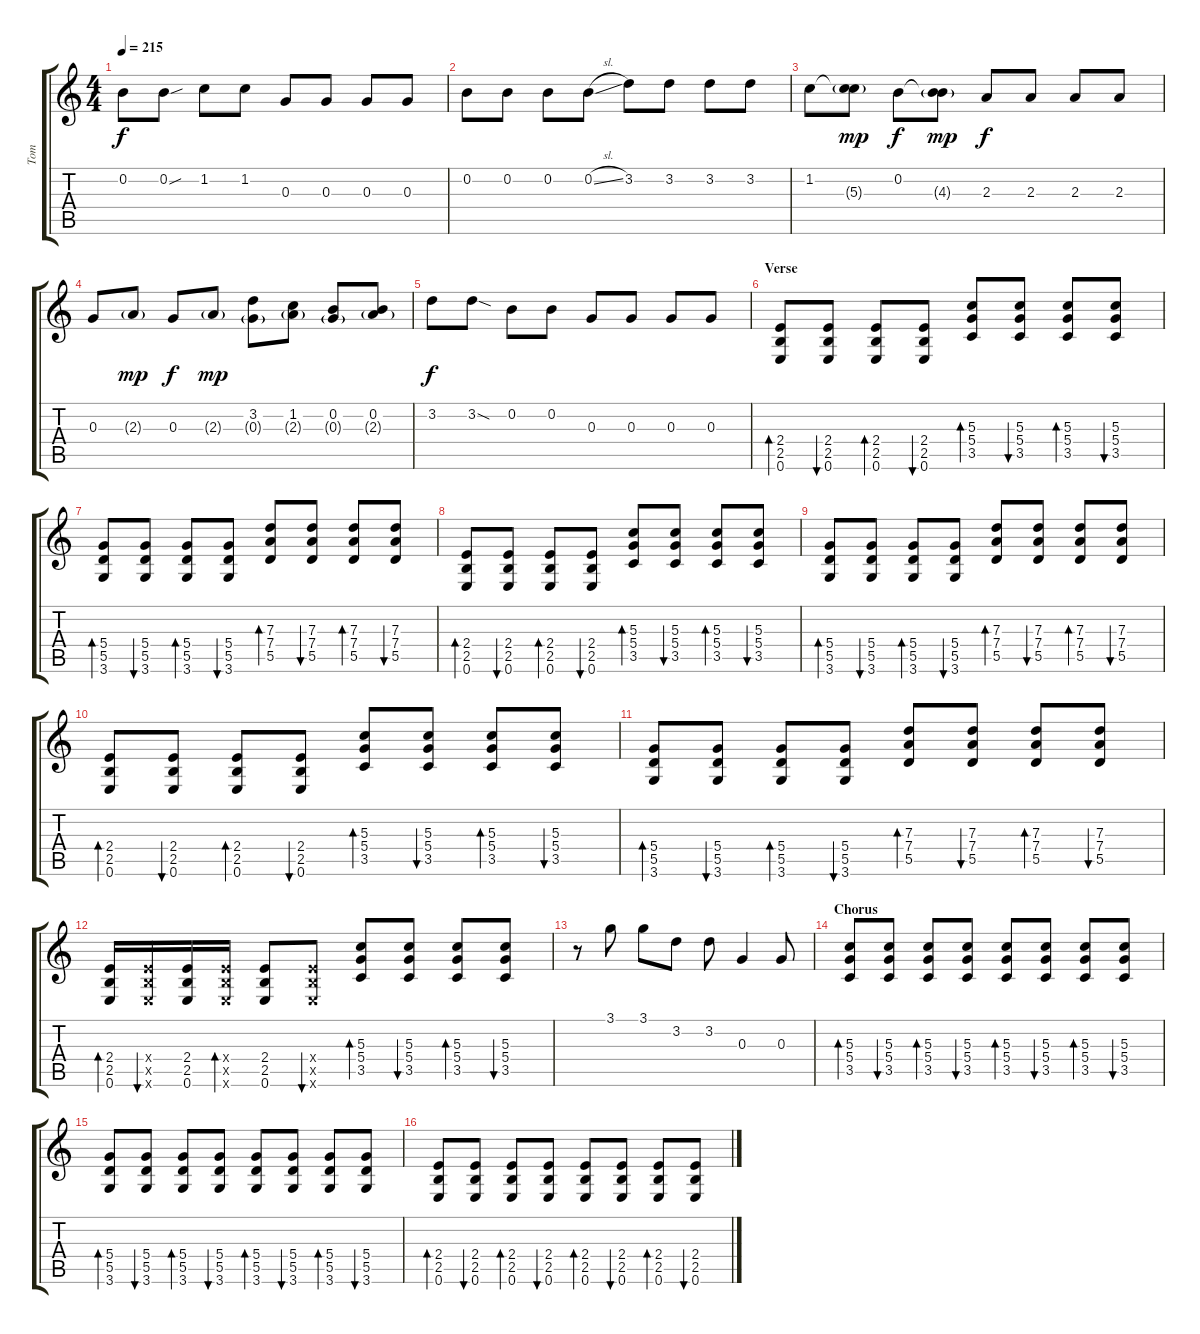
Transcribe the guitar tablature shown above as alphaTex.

\track ("Tom" "Tom") {instrument overdrivenguitar}
\staff {score tabs}
\tuning (E4 B3 G3 D3 A2 E2) {hide}
\ts (4 4)
\tempo 215
\clef g2
\ks c
0.2.8{dy f} 0.2{sou}.8 1.2.8 1.2.8 0.3.8 0.3.8 0.3.8 0.3.8 |
0.2.8 0.2.8 0.2.8 0.2{sl}.8 3.2.8 3.2.8 3.2.8 3.2.8 |
1.2.8 (1.2{t} 5.3{g}).8{dy mp} 0.2.8{dy f} (0.2{t} 4.3{g}).8{dy mp} 2.3.8{dy f} 2.3.8 2.3.8 2.3.8 |
0.3.8 2.3{g}.8{dy mp} 0.3.8{dy f} 2.3{g}.8{dy mp} (3.2 0.3{g}).8 (1.2 2.3{g}).8 (0.2 0.3{g}).8 (0.2 2.3{g}).8 |
3.2.8{dy f} 3.2{sod}.8 0.2.8 0.2.8 0.3.8 0.3.8 0.3.8 0.3.8 |
\section ("" "Verse")
(2.4 2.5 0.6).8{bd 60} (2.4 2.5 0.6).8{bu 60} (2.4 2.5 0.6).8{bd 60} (2.4 2.5 0.6).8{bu 60} (5.3 5.4 3.5).8{bd 60} (5.3 5.4 3.5).8{bu 60} (5.3 5.4 3.5).8{bd 60} (5.3 5.4 3.5).8{bu 60} |
(5.4 5.5 3.6).8{bd 60} (5.4 5.5 3.6).8{bu 60} (5.4 5.5 3.6).8{bd 60} (5.4 5.5 3.6).8{bu 60} (7.3 7.4 5.5).8{bd 60} (7.3 7.4 5.5).8{bu 60} (7.3 7.4 5.5).8{bd 60} (7.3 7.4 5.5).8{bu 60} |
(2.4 2.5 0.6).8{bd 60} (2.4 2.5 0.6).8{bu 60} (2.4 2.5 0.6).8{bd 60} (2.4 2.5 0.6).8{bu 60} (5.3 5.4 3.5).8{bd 60} (5.3 5.4 3.5).8{bu 60} (5.3 5.4 3.5).8{bd 60} (5.3 5.4 3.5).8{bu 60} |
(5.4 5.5 3.6).8{bd 60} (5.4 5.5 3.6).8{bu 60} (5.4 5.5 3.6).8{bd 60} (5.4 5.5 3.6).8{bu 60} (7.3 7.4 5.5).8{bd 60} (7.3 7.4 5.5).8{bu 60} (7.3 7.4 5.5).8{bd 60} (7.3 7.4 5.5).8{bu 60} |
(2.4 2.5 0.6).8{bd 60} (2.4 2.5 0.6).8{bu 60} (2.4 2.5 0.6).8{bd 60} (2.4 2.5 0.6).8{bu 60} (5.3 5.4 3.5).8{bd 60} (5.3 5.4 3.5).8{bu 60} (5.3 5.4 3.5).8{bd 60} (5.3 5.4 3.5).8{bu 60} |
(5.4 5.5 3.6).8{bd 60} (5.4 5.5 3.6).8{bu 60} (5.4 5.5 3.6).8{bd 60} (5.4 5.5 3.6).8{bu 60} (7.3 7.4 5.5).8{bd 60} (7.3 7.4 5.5).8{bu 60} (7.3 7.4 5.5).8{bd 60} (7.3 7.4 5.5).8{bu 60} |
(2.4 2.5 0.6).16{bd 60} (2.4{x} 2.5{x} 0.6{x}).16{bu 60} (2.4 2.5 0.6).16 (2.4{x} 2.5{x} 0.6{x}).16{bd 60} (2.4 2.5 0.6).8 (2.4{x} 2.5{x} 0.6{x}).8{bu 60} (5.3 5.4 3.5).8{bd 60} (5.3 5.4 3.5).8{bu 60} (5.3 5.4 3.5).8{bd 60} (5.3 5.4 3.5).8{bu 60} |
r.8 3.1.8 3.1.8 3.2.8 3.2.8 0.3.4 0.3.8 |
\section ("" "Chorus")
(5.3 5.4 3.5).8{bd 60} (5.3 5.4 3.5).8{bu 60} (5.3 5.4 3.5).8{bd 60} (5.3 5.4 3.5).8{bu 60} (5.3 5.4 3.5).8{bd 60} (5.3 5.4 3.5).8{bu 60} (5.3 5.4 3.5).8{bd 60} (5.3 5.4 3.5).8{bu 60} |
(5.4 5.5 3.6).8{bd 60} (5.4 5.5 3.6).8{bu 60} (5.4 5.5 3.6).8{bd 60} (5.4 5.5 3.6).8{bu 60} (5.4 5.5 3.6).8{bd 60} (5.4 5.5 3.6).8{bu 60} (5.4 5.5 3.6).8{bd 60} (5.4 5.5 3.6).8{bu 60} |
(2.4 2.5 0.6).8{bd 60} (2.4 2.5 0.6).8{bu 60} (2.4 2.5 0.6).8{bd 60} (2.4 2.5 0.6).8{bu 60} (2.4 2.5 0.6).8{bd 60} (2.4 2.5 0.6).8{bu 60} (2.4 2.5 0.6).8{bd 60} (2.4 2.5 0.6).8{bu 60}
